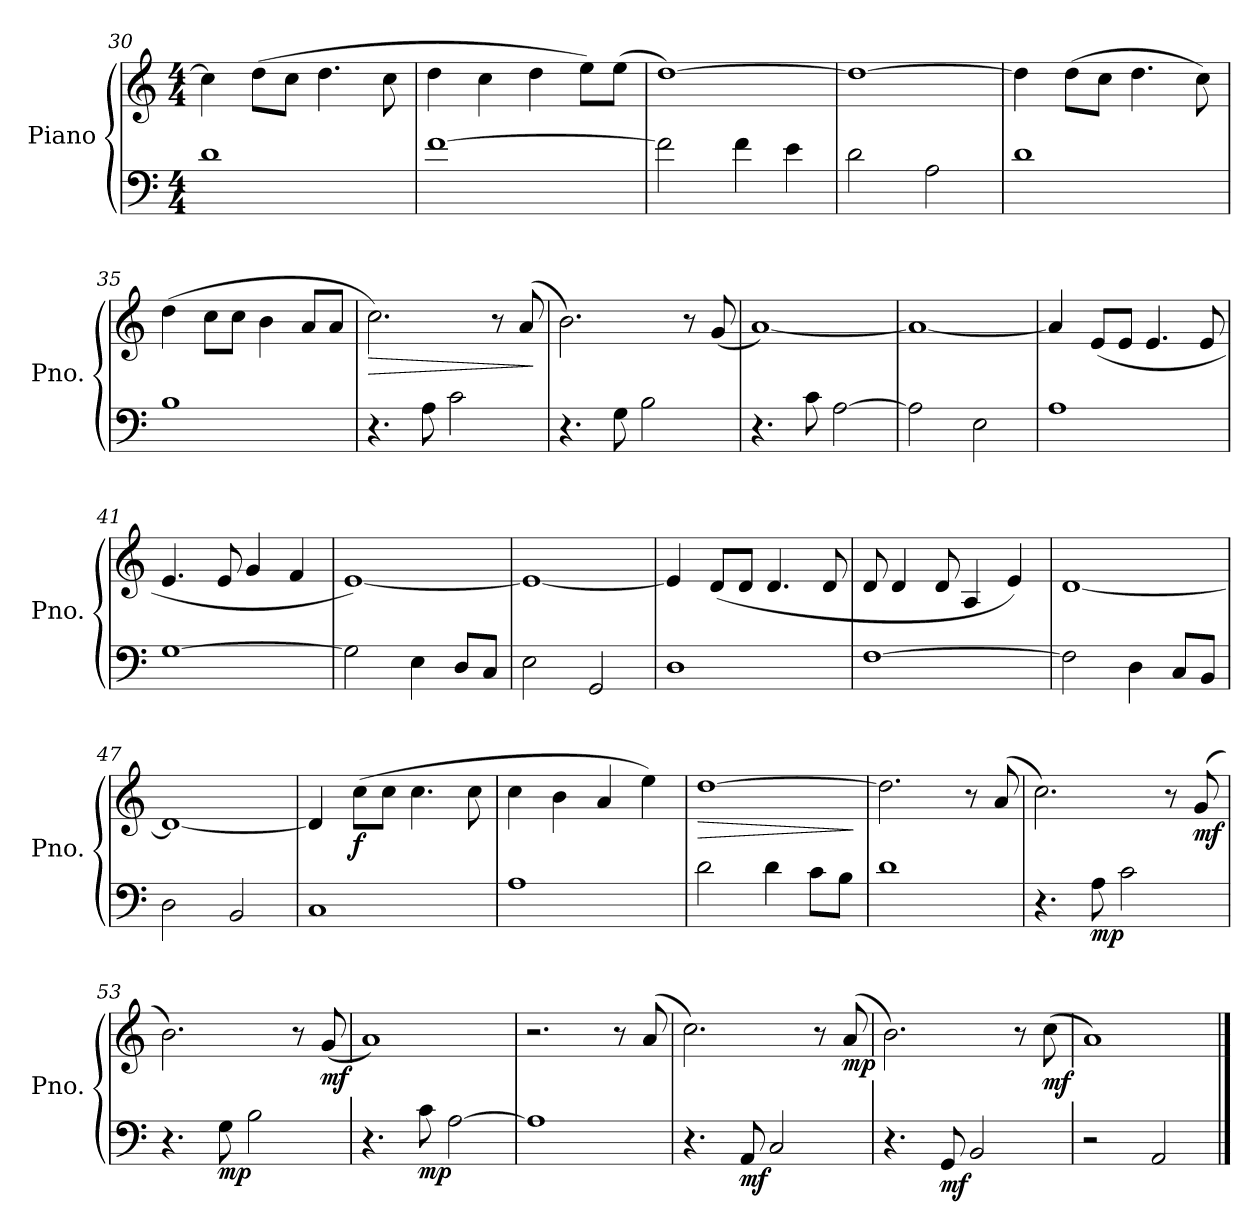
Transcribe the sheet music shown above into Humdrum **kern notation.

**kern	**kern	**dynam
*part1	*part1	*part1
*staff2	*staff1	*staff1/2
*I"Piano	*	*
*I'Pno.	*	*
!!LO:PB:g=z
*clefF4	*clefG2	*
*k[]	*k[]	*
*M4/4	*M4/4	*
=30	=30	=30
1d	4cc\]	.
.	(8dd\L	.
.	8cc\J	.
.	4.dd\	.
.	8cc\	.
=31	=31	=31
[1f	4dd\	.
.	4cc\	.
.	4dd\	.
.	8ee\L)	.
.	(8ee\J	.
=32	=32	=32
2f\]	[1dd)	.
4f\	.	.
4e\	.	.
=33	=33	=33
2d\	1dd_	.
2A\	.	.
=34	=34	=34
1d	4dd\]	.
.	(8dd\L	.
.	8cc\J	.
.	4.dd\	.
.	8cc\)	.
!!LO:LB:g=z
=35	=35	=35
1B	(4dd\	.
.	8cc\L	.
.	8cc\J	.
.	4b\	.
.	8a/L	.
.	8a/J	.
=36	=36	=36
!	!	!LO:HP:b
4.r	2.cc\)	>
8A\	.	.
2c\	.	.
.	8r	.
.	(8a/	.
.	.	]
=37	=37	=37
4.r	2.b\)	.
8G\	.	.
2B\	.	.
.	8r	.
.	(8g/	.
=38	=38	=38
4.r	[1a)	.
8c\	.	.
[2A\	.	.
=39	=39	=39
2A\]	1a_	.
2E\	.	.
!!LO:LB:g=z
=40	=40	=40
1A	4a/]	.
.	(8e/L	.
.	8e/J	.
.	4.e/	.
.	8e/	.
=41	=41	=41
[1G	4.e/	.
.	8e/	.
.	4g/	.
.	4f/	.
=42	=42	=42
2G\]	[1e)	.
4E\	.	.
8D/L	.	.
8C/J	.	.
=43	=43	=43
2E\	1e_	.
2GG/	.	.
=44	=44	=44
1D	4e/]	.
.	(8d/L	.
.	8d/J	.
.	4.d/	.
.	8d/	.
!!LO:LB:g=z
=45	=45	=45
[1F	8d/	.
.	4d/	.
.	8d/	.
.	4A/	.
.	4e/)	.
=46	=46	=46
2F\]	[1d	.
4D\	.	.
8C/L	.	.
8BB/J	.	.
=47	=47	=47
2D\	1d_	.
2BB/	.	.
=48	=48	=48
1C	4d/]	.
!	!	!LO:DY:b
.	(8cc\L	f
.	8cc\J	.
.	4.cc\	.
.	8cc\	.
=49	=49	=49
1A	4cc\	.
.	4b\	.
.	4a/	.
.	4ee\)	.
!!LO:LB:g=z
=50	=50	=50
!	!	!LO:HP:b
2d\	[1dd	>
4d\	.	.
8c\L	.	.
8B\J	.	.
.	.	]
=51	=51	=51
1d	2.dd\]	.
.	8r	.
.	(8a/	.
=52	=52	=52
4.r	2.cc\)	.
!	!	!LO:DY:b=2
8A\	.	mp
2c\	.	.
.	8r	.
!	!	!LO:DY:b
.	(8g/	mf
=53	=53	=53
4.r	2.b\)	.
!	!	!LO:DY:b=2
8G\	.	mp
2B\	.	.
.	8r	.
!	!	!LO:DY:b
.	(8g/	mf
=54	=54	=54
4.r	1a)	.
!	!	!LO:DY:b=2
8c\	.	mp
[2A\	.	.
!!LO:LB:g=z
=55	=55	=55
1A]	2.r	.
.	8r	.
*	*MM80	*
.	(8a/	.
=56	=56	=56
4.r	2.cc\)	.
!	!	!LO:DY:b=2
8AA/	.	mf
2C/	.	.
.	8r	.
!	!	!LO:DY:b
.	(8a/	mp
=57	=57	=57
4.r	2.b\)	.
!	!	!LO:DY:b=2
8GG/	.	mf
2BB/	.	.
.	8r	.
*	*MM40	*
!	!	!LO:DY:b
.	(8cc\	mf
=58	=58	=58
2r	1a)	.
2AA/	.	.
==	==	==
*-	*-	*-
